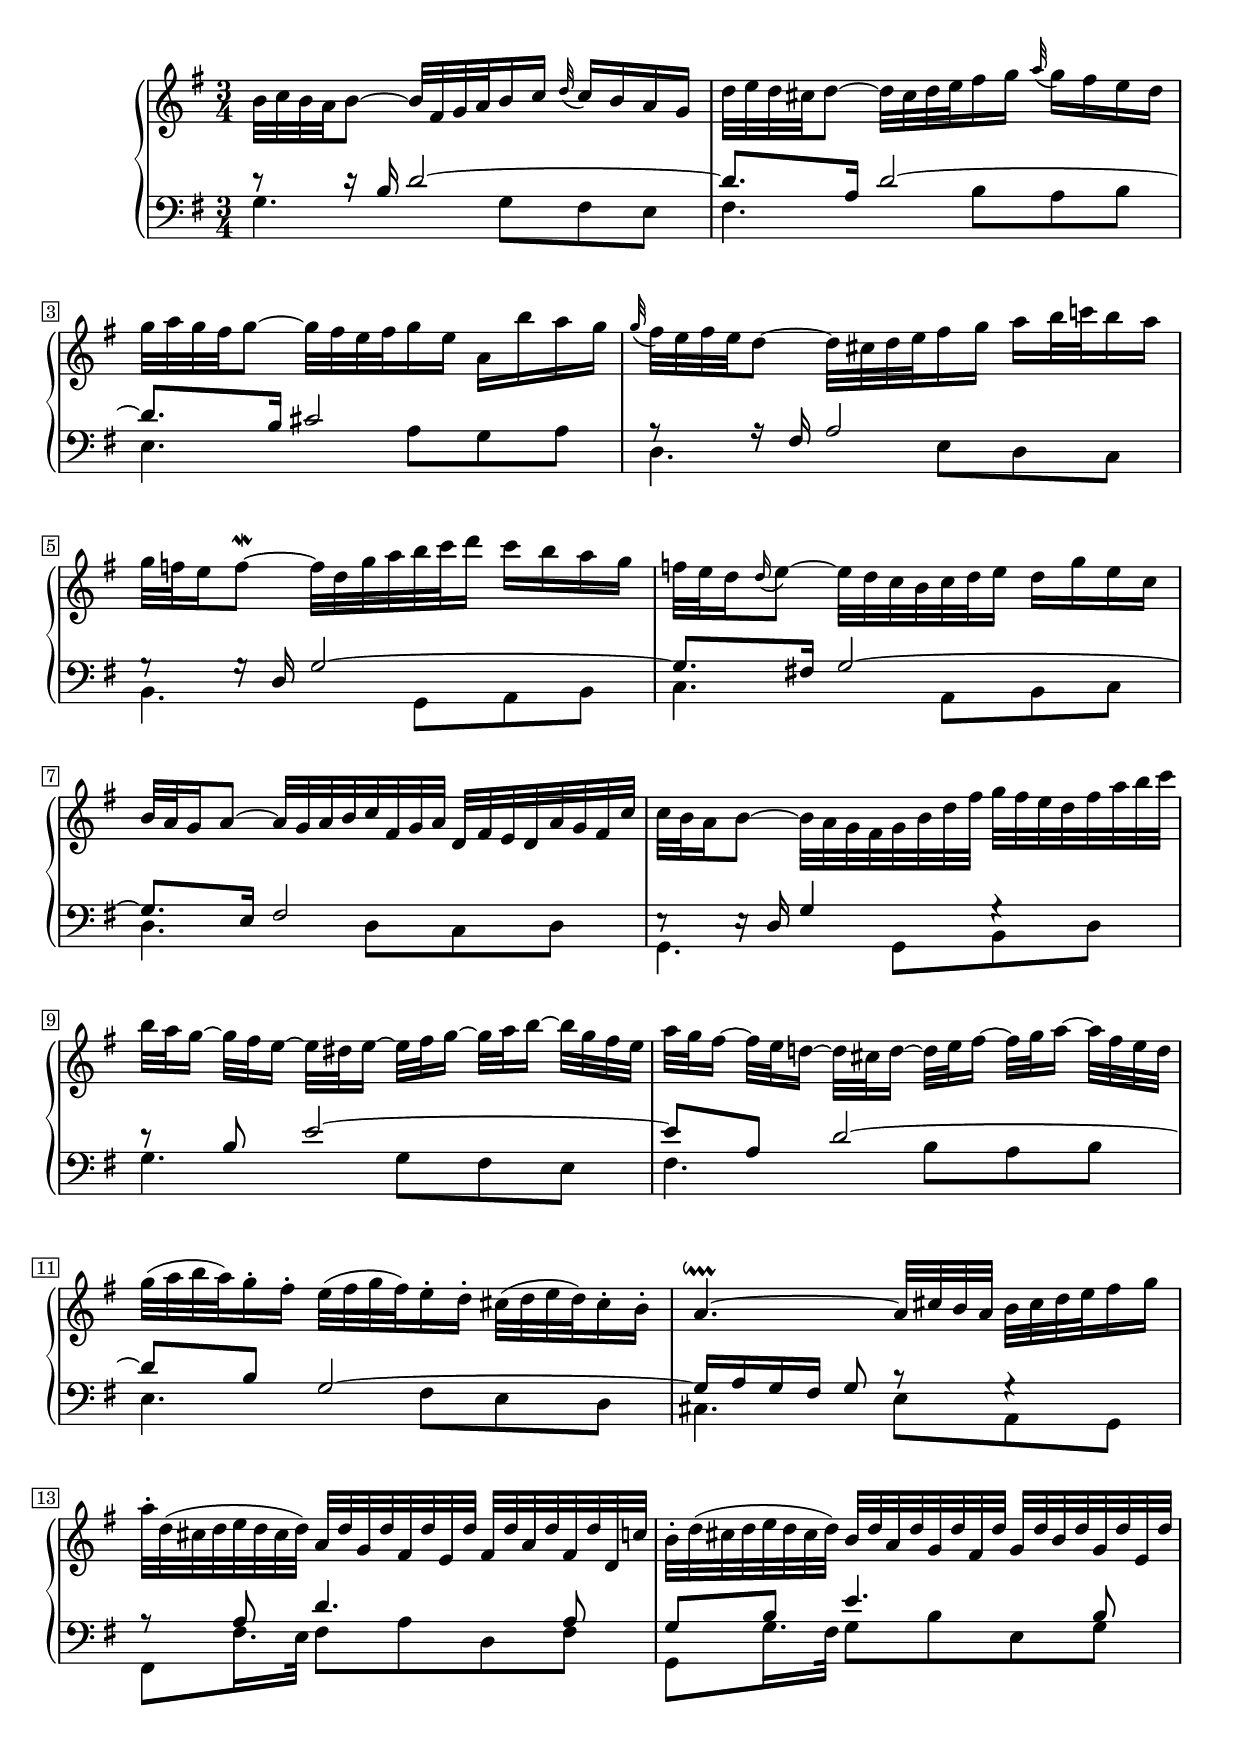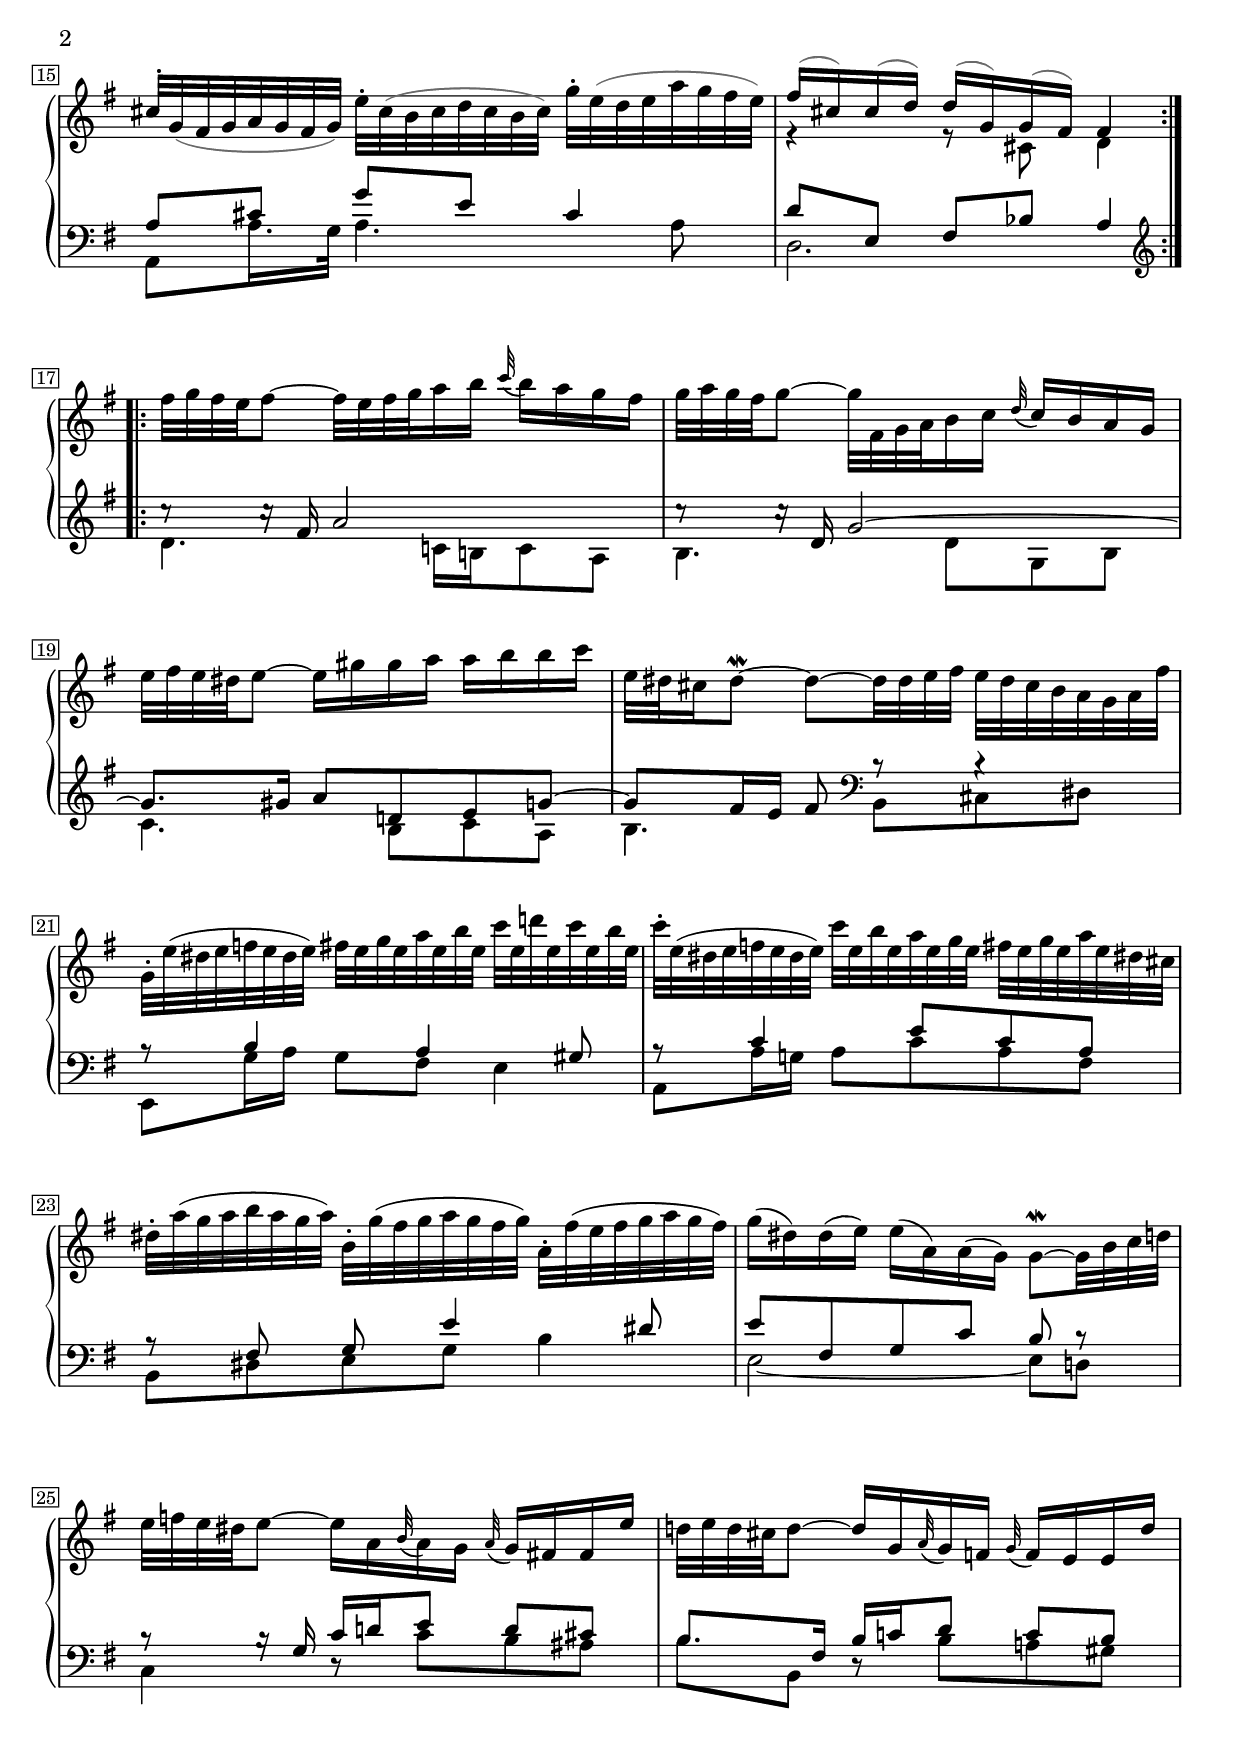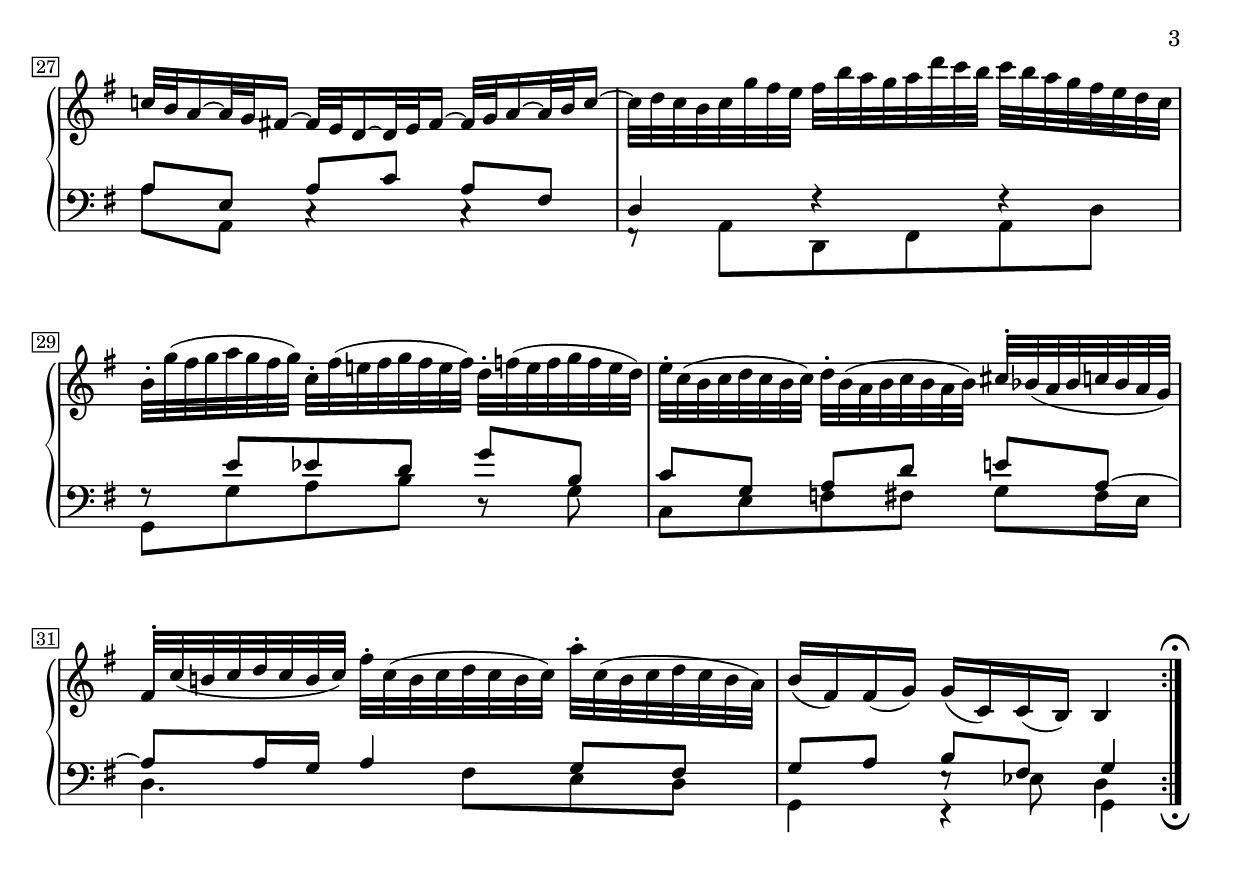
Global = {
  \key g \major
  \time 3/4
  \include "../global.ly"
}

greyTextColor = #(x11-color "dimgray")

Sopran = \context Voice = "one" \relative c'' {
  \voiceOne
  \override MultiMeasureRest.staff-position = #0
  \override Rest.staff-position = #0
  \stemNeutral\slurDown
  \repeat volta 2 {
  %1
  | b32[ c b a b8~] b32[ fis g a b16 c] \once\stemUp \appoggiatura d32 c16[ b a g]
  | d'32[ e d cis d8~] d32[ cis d e fis16 g] \once\stemUp \appoggiatura a32 g16[ fis e d]
  | g32[ a g fis g8~] g32[ fis e fis g16 e] a,[ b' a g]
  | \once\stemUp \appoggiatura g32 fis32[ e fis e d8~] d32[ cis d e fis16 g] a[ b32 c! b16 a]
  %5
  | g32[ f e16 \once\override Script.extra-offset = #'(0.0 . 0.8 ) f8~\mordent] f32[ d g a b c d16] c[ b a g]
  | f32[ e d16 \once\stemUp \appoggiatura d16 e8~] e32[ d c b c d e16] d[ g e c]
  | b32[ a g16 a8~] a32[ g a b c fis, g a] d,[ fis e d a' g fis c']
  | c[ b a16 b8~] b32[ a g fis g b d fis] g[ fis32 e d fis a b c]
  | b[ a g16~] g32[ fis e16~] e32[ dis e16~] e32[fis g16~] g32[ a b16~] b32[ g fis e]
  %10
  | a[ g fis16~] fis32[ e d16~] d32[ cis d16~] d32[ e fis16~] fis32[ g a16~] a32[ fis e d]
  | \slurNeutral g[( a b a ) g16-. fis-.] e32[( fis g fis ) e16-. d-.] cis32[ (d e d ) cis16-. b-.]
  | a4.~ \downprall a32[ cis b a] b[ cis d e fis16 g]
  | a32-.[ d,( cis d e d cis d )] a[ d g, d' fis, d' e, d'] fis,[ d' a d fis, d' d, c']
  | b32-.[ d ( cis d e d cis d )] b[ d a d g, d' fis, d'] g,[ d' b d g, d' e, d']
  %15
  | \override Slur.color = \greyTextColor
    cis32-.[ g( fis g a g fis g)] e'-.[ cis( b cis d cis b cis)]
    g'-.[
    \once\override Slur.extra-offset = #'(0 . 0.5)
    e( d e a g fis e)]
  | << {
      \override Slur.color = \greyTextColor
      fis16[( cis) cis( d)] d[( g,) g( fis)] fis4
    } \\ {
      r4 r8 cis d4
    } >>
    \revert Slur.color
  }
  \repeat volta 2 {
  | \slurDown
    fis'32[ g fis e fis8~] fis32[ e fis g a16 b] \once\stemUp \appoggiatura c32 b16[ a g fis]
  | g32[ a g fis g8~] g32[ fis, g a b16 c] \once\stemUp \appoggiatura d32 c16[ b a g]
  | \slurNeutral e'32[ fis e dis e8~] e16[ gis gis a] a[ b b c]
  %20
  | e,32[ dis cis16 dis8~\mordent] dis8~[ dis32 dis e fis] e[ dis cis b a g a fis']
  | g,32-.[ e'(  dis e f e dis e )] fis[ e g e a e b' e,] c'[ e, d' e, c' e, b' e,]
  | c'32-.[ e,( dis e f e dis e )] c'[ e, b' e, a e g e] fis[ e g e a e dis! cis]
  | dis32-.[ a' ( g a b a g a )] b,-.[ g' ( fis g a g fis g )] a,-.[ fis'( e fis g a g fis )]
  | g16[( dis) dis( e)] e[( a,) a( g )] g8^~\mordent[ g32 b c d]
  %25
  | \slurDown e32[ f e dis e8~] e16[ a, \once\stemUp \appoggiatura b32 a16 g]
    \once\stemUp \appoggiatura a32 g16[ fis! fis e']
  | d32[ e d cis d8~] d16[ g, \once\stemUp \appoggiatura a32 g16 f]
    \once\stemUp \appoggiatura g32 f16[ e e d'] \slurNeutral
  | c32[ b a16~ a32 g fis16~] fis32[ e d16~ d32 e fis16~] fis32[ g a16~ a32 b c16~]
  | c32[ d c b c g' fis e] fis[ b a g a d c b] c[ b a g fis e d c]
  | b32-.[ g'( fis g a g fis g)] c,-.[ fis( e fis g fis e fis)] d-.[ f( e f g f e d)]
  %30
  | e32-.[ c( b c d c b c )] d-.[ b( a b c b a b )] cis-.[ bes( a bes c bes a g)]
  | fis32-.[ c'( b c d c b c )] fis-.[ c( b c d c b c )] a'-.[ c,( b c d c b a)]
  | b16[( fis) fis( g)] g[( c,) c( b)] b4
    \override Score.TextMark.self-alignment-X = #CENTER
    \textEndMark \markup { \musicglyph "scripts.ufermata" }
  }
  \fine
}

Tenor = \context Voice = "three" \relative c' {
  \voiceThree
  \override MultiMeasureRest.staff-position = #0
  \override Rest.staff-position = #0
  \mergeDifferentlyDottedOn
  \repeat volta 2 {
  %1
  | d8\rest d16\rest b d2~
  | d8.[ a16] d2~
  | d8.[ b16] cis2
  | a8\rest a16\rest fis a2
  %5
  | g8\rest g16\rest d g2~
  | g8.[ fis!16] g2~
  | g8.[ e16] fis2
  | e8\rest e16\rest d g4 g\rest
  | d'8\rest b e2~
  %10
  | e8[ a,] d2~
  | d8[ b] g2~
  | g16[ a g fis] g8 b\rest g4\rest
  | a8\rest a d4. a8
  | g[ b] e4. b8
  %15
  | a[ cis] g'[ e] cis4
  | d8[ e,] fis[ bes] a4
  }
  \repeat volta 2 {
  | \clef "treble" c'8\rest c16\rest fis,16 a2
  | c8\rest c16\rest d, g2~
  | g8.[ gis16] a8[ d, e g~]
  %20
  | g8[ fis16 e] fis8 \clef "bass" b,8\rest b4\rest
  | a8\rest b4 a gis8
  | a\rest c4 e8[ c a]
  | a\rest \autoBeamOff fis g \autoBeamOn e'4 dis8
  | e[ fis, g c] b b\rest
  %25
  | b\rest b16\rest g c[ d e8] d[ cis]
  | b8.[ fis16] b[ c! d8] c[ b]
  | a[ e] a[ c] a[ fis]
  | d4 f\rest f\rest
  | f8\rest e'[ es d] g[ b,]
  %30
  | c[ g] a[ d] e[ a,~]
  | a[ a16 g] a4 g8[ fis]
  | << {
      \stemUp g8[ a] b[ fis ] g4
    } \\ {
      \stemDown s4 e8\rest ees \shiftOnn d4
    } >>
  }
  \fine
}

Bass = \context Voice = "four" \relative c' {
  \voiceFour
  \override MultiMeasureRest.staff-position = #0
  \override Rest.staff-position = #0
  %1
  \repeat volta 2 {
  %1
  | g4. g8[ fis e]
  | fis4. b8[a  b]
  | e,4. a8[ g  a]
  | d,4. e8[ d  c]
  %5
  | b4. g8[a  b]
  | c4. a8[ b  c]
  | d4. d8[ c  d]
  | g,4. g8[ b  d]
  | g4. g8[ fis e]
  %10
  | fis4. b8[ a  b]
  | e,4. fis8[ e d]
  | cis4. e8[ a, g]
  | fis[ fis'16. e32] fis8[ a d, fis]
  | g,[ g'16. fis32] g8[ b e, g]
  %15
  | a,[ a'16. g32] a4. a8
  | d,2.
  }
  \repeat volta 2 {
  | \clef "treble" d'4. c16[ b  c8  a]
  | b4. d8[ g, b]
  | c4. b8[ c a]
  %20
  | b4. \clef "bass" b,8[ cis dis]
  | e,[ g'16 a] g8[ fis] e4
  | a,8[ a'16 g] a8[ c a fis]
  | b,[ dis  e  g] b4
  | e,2~ e8[ d]
  %25
  | c4 r8 c'[ b ais]
  | b8[ b,] r b'[ a gis]
  | a[ a,] c4\rest c\rest
  | f,8\rest a[ d, fis a d]
  | g,8[ g' a b] r8 g
  %30
  | c,8[ e f fis] g[ fis16 e]
  | d4. fis8[ e d]
  | g,4 e\rest g
    \tweak direction #DOWN
    \textEndMark \markup { \musicglyph "scripts.dfermata" }
  }
  \fine
}

\score {
  \new PianoStaff
  <<
    \accidentalStyle Score.piano
    \context Staff = "upper" <<
      \set Staff.midiInstrument = #"acoustic grand"
      \Global
      \clef treble
      \Sopran
    >>
    \context Staff = "lower" <<
      \set Staff.midiInstrument = #"acoustic grand"
      \Global
      \clef bass
      \Tenor
      \Bass
    >>
  >>
  \header {
    composer = ##f % "Johann Sebastian Bach"
    opus = ##f % "BWV 988"
    title = \markup { \smallCaps "Variatio 13 a 2 Clav." }
    subtitle = ##f
    subsubtitle = ##f
  }
  \layout { }
  \midi { \tempo 4=46 }
}
